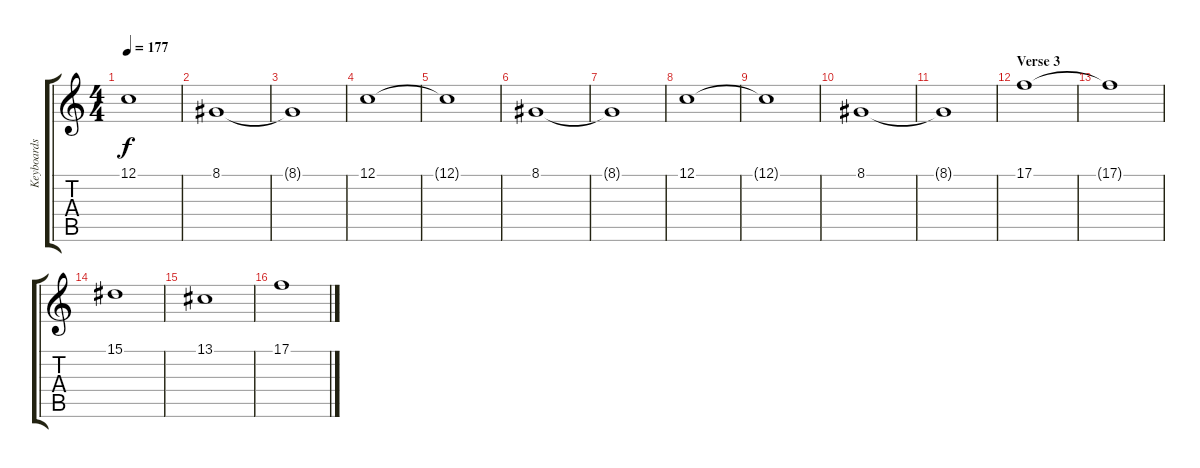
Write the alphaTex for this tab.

\track ("Keyboards" "Keyboards") {instrument tremolostrings}
\staff {score tabs}
\tuning (C4 G3 Eb3 Bb2 F2 C2) {hide}
\ts (4 4)
\tempo 177
\clef g2
\ks c
12.1{t}.1{dy f} |
8.1.1 |
8.1{t}.1 |
12.1.1 |
12.1{t}.1 |
8.1.1 |
8.1{t}.1 |
12.1.1 |
12.1{t}.1 |
8.1.1 |
8.1{t}.1 |
\section ("" "Verse 3")
17.1.1 |
17.1{t}.1 |
15.1.1 |
13.1.1 |
17.1.1
